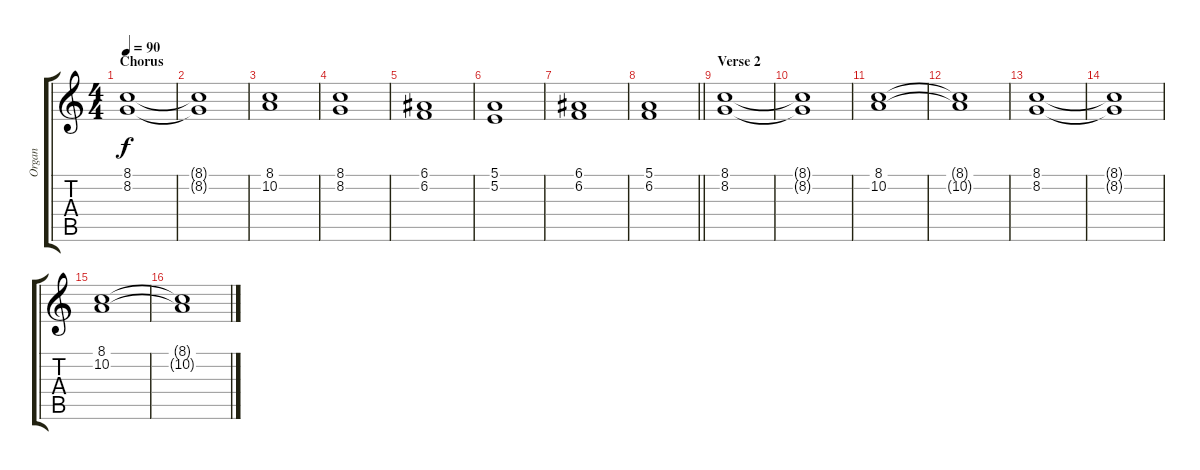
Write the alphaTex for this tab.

\track ("Organ" "Organ") {instrument percussiveorgan}
\staff {score tabs}
\tuning (E4 B3 G3 D3 A2 E2) {hide}
\ts (4 4)
\section ("" "Chorus")
\tempo 90
\clef g2
\ks c
(8.1 8.2).1{dy f} |
(8.1{t} 8.2{t}).1 |
(8.1 10.2).1 |
(8.1 8.2).1 |
(6.1 6.2).1 |
(5.1 5.2).1 |
(6.1 6.2).1 |
\barLineRight lightlight
(5.1 6.2).1 |
\section ("" "Verse 2")
(8.1 8.2).1 |
(8.1{t} 8.2{t}).1 |
(8.1 10.2).1 |
(8.1{t} 10.2{t}).1 |
(8.1 8.2).1 |
(8.1{t} 8.2{t}).1 |
(8.1 10.2).1 |
(8.1{t} 10.2{t}).1
